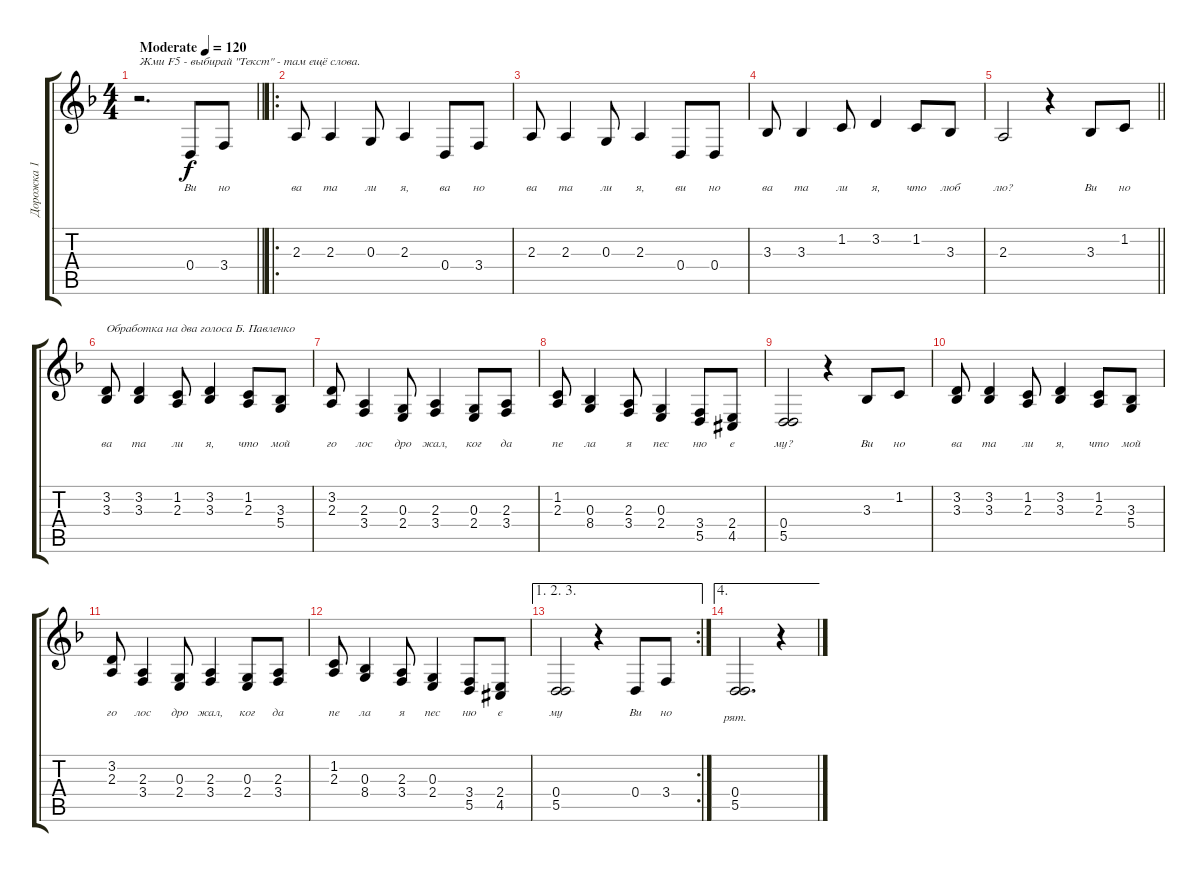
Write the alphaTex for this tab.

\track ("Дорожка 1" "Дорожка 1") {instrument bassoon}
\staff {score tabs}
\tuning (E4 B3 G3 D3 A2 E2) {hide}
\ts (4 4)
\tempo (120 "Moderate")
\clef g2
\barLineRight lightlight
\ks f
r.2{d txt "Жми F5 - выбирай \"Текст\" - там ещё слова. " dy f instrument bassoon} 0.4.8{lyrics (0 "Ви") lyrics (1 "") lyrics (2 "") lyrics (3 "") lyrics (4 "")} 3.4.8{lyrics (0 "но") lyrics (1 "") lyrics (2 "") lyrics (3 "") lyrics (4 "")} |
\ro
2.3.8{lyrics (0 "ва") lyrics (1 "") lyrics (2 "") lyrics (3 "") lyrics (4 "")} 2.3.4{lyrics (0 "та") lyrics (1 "") lyrics (2 "") lyrics (3 "") lyrics (4 "")} 0.3.8{lyrics (0 "ли") lyrics (1 "") lyrics (2 "") lyrics (3 "") lyrics (4 "")} 2.3.4{lyrics (0 "я,") lyrics (1 "") lyrics (2 "") lyrics (3 "") lyrics (4 "")} 0.4.8{lyrics (0 "ва") lyrics (1 "") lyrics (2 "") lyrics (3 "") lyrics (4 "")} 3.4.8{lyrics (0 "но") lyrics (1 "") lyrics (2 "") lyrics (3 "") lyrics (4 "")} |
2.3.8{lyrics (0 "ва") lyrics (1 "") lyrics (2 "") lyrics (3 "") lyrics (4 "")} 2.3.4{lyrics (0 "та") lyrics (1 "") lyrics (2 "") lyrics (3 "") lyrics (4 "")} 0.3.8{lyrics (0 "ли") lyrics (1 "") lyrics (2 "") lyrics (3 "") lyrics (4 "")} 2.3.4{lyrics (0 "я,") lyrics (1 "") lyrics (2 "") lyrics (3 "") lyrics (4 "")} 0.4.8{lyrics (0 "ви") lyrics (1 "") lyrics (2 "") lyrics (3 "") lyrics (4 "")} 0.4.8{lyrics (0 "но") lyrics (1 "") lyrics (2 "") lyrics (3 "") lyrics (4 "")} |
3.3.8{lyrics (0 "ва") lyrics (1 "") lyrics (2 "") lyrics (3 "") lyrics (4 "")} 3.3.4{lyrics (0 "та") lyrics (1 "") lyrics (2 "") lyrics (3 "") lyrics (4 "")} 1.2.8{lyrics (0 "ли") lyrics (1 "") lyrics (2 "") lyrics (3 "") lyrics (4 "")} 3.2.4{lyrics (0 "я,") lyrics (1 "") lyrics (2 "") lyrics (3 "") lyrics (4 "")} 1.2.8{lyrics (0 "что") lyrics (1 "") lyrics (2 "") lyrics (3 "") lyrics (4 "")} 3.3.8{lyrics (0 "люб") lyrics (1 "") lyrics (2 "") lyrics (3 "") lyrics (4 "")} |
\barLineRight lightlight
2.3.2{lyrics (0 "лю?") lyrics (1 "") lyrics (2 "") lyrics (3 "") lyrics (4 "")} r.4 3.3.8{lyrics (0 "Ви") lyrics (1 "") lyrics (2 "") lyrics (3 "") lyrics (4 "")} 1.2.8{lyrics (0 "но") lyrics (1 "") lyrics (2 "") lyrics (3 "") lyrics (4 "")} |
(3.2 3.3).8{txt "Обработка на два голоса Б. Павленко" lyrics (0 "ва") lyrics (1 "") lyrics (2 "") lyrics (3 "") lyrics (4 "")} (3.2 3.3).4{lyrics (0 "та") lyrics (1 "") lyrics (2 "") lyrics (3 "") lyrics (4 "")} (1.2 2.3).8{lyrics (0 "ли") lyrics (1 "") lyrics (2 "") lyrics (3 "") lyrics (4 "")} (3.2 3.3).4{lyrics (0 "я,") lyrics (1 "") lyrics (2 "") lyrics (3 "") lyrics (4 "")} (1.2 2.3).8{lyrics (0 "что") lyrics (1 "") lyrics (2 "") lyrics (3 "") lyrics (4 "")} (3.3 5.4).8{lyrics (0 "мой") lyrics (1 "") lyrics (2 "") lyrics (3 "") lyrics (4 "")} |
(3.2 2.3).8{lyrics (0 "го") lyrics (1 "") lyrics (2 "") lyrics (3 "") lyrics (4 "")} (2.3 3.4).4{lyrics (0 "лос") lyrics (1 "") lyrics (2 "") lyrics (3 "") lyrics (4 "")} (0.3 2.4).8{lyrics (0 "дро") lyrics (1 "") lyrics (2 "") lyrics (3 "") lyrics (4 "")} (2.3 3.4).4{lyrics (0 "жал,") lyrics (1 "") lyrics (2 "") lyrics (3 "") lyrics (4 "")} (0.3 2.4).8{lyrics (0 "ког") lyrics (1 "") lyrics (2 "") lyrics (3 "") lyrics (4 "")} (2.3 3.4).8{lyrics (0 "да") lyrics (1 "") lyrics (2 "") lyrics (3 "") lyrics (4 "")} |
(1.2 2.3).8{lyrics (0 "пе") lyrics (1 "") lyrics (2 "") lyrics (3 "") lyrics (4 "")} (0.3 8.4).4{lyrics (0 "ла") lyrics (1 "") lyrics (2 "") lyrics (3 "") lyrics (4 "")} (2.3 3.4).8{lyrics (0 "я") lyrics (1 "") lyrics (2 "") lyrics (3 "") lyrics (4 "")} (0.3 2.4).4{lyrics (0 "пес") lyrics (1 "") lyrics (2 "") lyrics (3 "") lyrics (4 "")} (3.4 5.5).8{lyrics (0 "ню") lyrics (1 "") lyrics (2 "") lyrics (3 "") lyrics (4 "")} (2.4 4.5{acc #}).8{lyrics (0 "е") lyrics (1 "") lyrics (2 "") lyrics (3 "") lyrics (4 "")} |
(0.4 5.5).2{lyrics (0 "му?") lyrics (1 "") lyrics (2 "") lyrics (3 "") lyrics (4 "")} r.4 3.3.8{lyrics (0 "Ви") lyrics (1 "") lyrics (2 "") lyrics (3 "") lyrics (4 "")} 1.2.8{lyrics (0 "но") lyrics (1 "") lyrics (2 "") lyrics (3 "") lyrics (4 "")} |
(3.2 3.3).8{lyrics (0 "ва") lyrics (1 "") lyrics (2 "") lyrics (3 "") lyrics (4 "")} (3.2 3.3).4{lyrics (0 "та") lyrics (1 "") lyrics (2 "") lyrics (3 "") lyrics (4 "")} (1.2 2.3).8{lyrics (0 "ли") lyrics (1 "") lyrics (2 "") lyrics (3 "") lyrics (4 "")} (3.2 3.3).4{lyrics (0 "я,") lyrics (1 "") lyrics (2 "") lyrics (3 "") lyrics (4 "")} (1.2 2.3).8{lyrics (0 "что") lyrics (1 "") lyrics (2 "") lyrics (3 "") lyrics (4 "")} (3.3 5.4).8{lyrics (0 "мой") lyrics (1 "") lyrics (2 "") lyrics (3 "") lyrics (4 "")} |
(3.2 2.3).8{lyrics (0 "го") lyrics (1 "") lyrics (2 "") lyrics (3 "") lyrics (4 "")} (2.3 3.4).4{lyrics (0 "лос") lyrics (1 "") lyrics (2 "") lyrics (3 "") lyrics (4 "")} (0.3 2.4).8{lyrics (0 "дро") lyrics (1 "") lyrics (2 "") lyrics (3 "") lyrics (4 "")} (2.3 3.4).4{lyrics (0 "жал,") lyrics (1 "") lyrics (2 "") lyrics (3 "") lyrics (4 "")} (0.3 2.4).8{lyrics (0 "ког") lyrics (1 "") lyrics (2 "") lyrics (3 "") lyrics (4 "")} (2.3 3.4).8{lyrics (0 "да") lyrics (1 "") lyrics (2 "") lyrics (3 "") lyrics (4 "")} |
(1.2 2.3).8{lyrics (0 "пе") lyrics (1 "") lyrics (2 "") lyrics (3 "") lyrics (4 "")} (0.3 8.4).4{lyrics (0 "ла") lyrics (1 "") lyrics (2 "") lyrics (3 "") lyrics (4 "")} (2.3 3.4).8{lyrics (0 "я") lyrics (1 "") lyrics (2 "") lyrics (3 "") lyrics (4 "")} (0.3 2.4).4{lyrics (0 "пес") lyrics (1 "") lyrics (2 "") lyrics (3 "") lyrics (4 "")} (3.4 5.5).8{lyrics (0 "ню") lyrics (1 "") lyrics (2 "") lyrics (3 "") lyrics (4 "")} (2.4 4.5{acc #}).8{lyrics (0 "е") lyrics (1 "") lyrics (2 "") lyrics (3 "") lyrics (4 "")} |
\ae (1 2 3)
\rc 2
(0.4 5.5).2{lyrics (0 "му") lyrics (1 "") lyrics (2 "") lyrics (3 "") lyrics (4 "")} r.4 0.4.8{lyrics (0 "Ви") lyrics (1 "") lyrics (2 "") lyrics (3 "") lyrics (4 "")} 3.4.8{lyrics (0 "но") lyrics (1 "") lyrics (2 "") lyrics (3 "") lyrics (4 "")} |
\ae 4
(0.4 5.5).2{d lyrics (0 "") lyrics (1 "рят.") lyrics (2 "") lyrics (3 "") lyrics (4 "")} r.4
